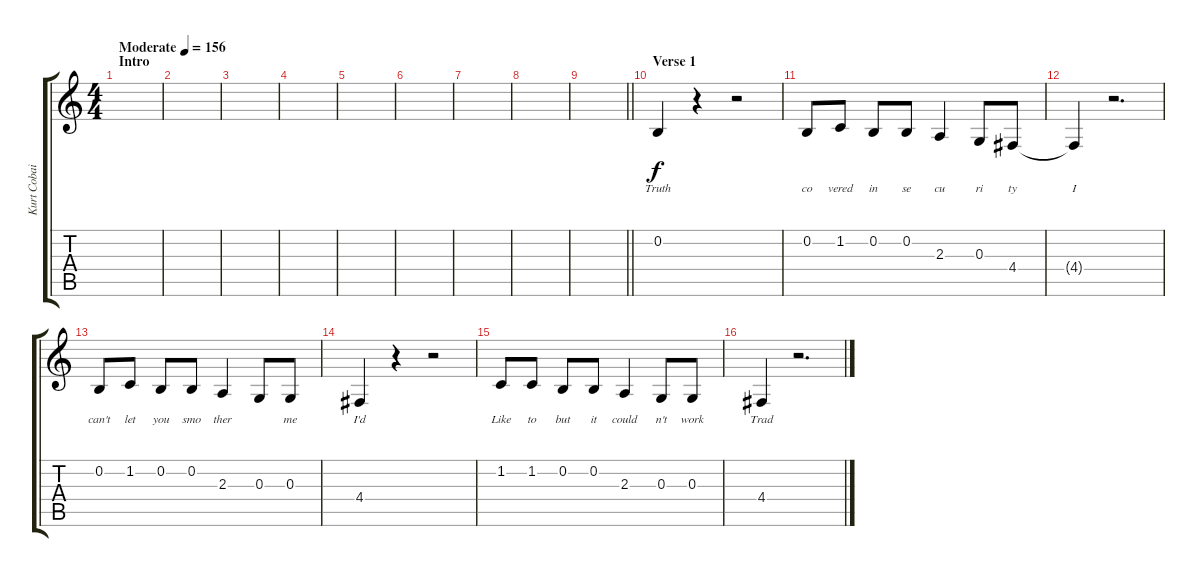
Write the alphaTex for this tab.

\track ("Kurt Cobain - Voice" "Kurt Cobai") {instrument baritonesax}
\staff {score tabs}
\tuning (E4 B3 G3 D3 A2 E2) {hide}
\ts (4 4)
\section ("" "Intro")
\tempo (156 "Moderate")
\clef g2
\ks c
|
|
|
|
|
|
|
|
\barLineRight lightlight
|
\section ("" "Verse 1")
0.2.4{lyrics (0 "Truth") lyrics (1 "") lyrics (2 "") lyrics (3 "") lyrics (4 "")} r.4 r.2 |
0.2.8{lyrics (0 "co") lyrics (1 "") lyrics (2 "") lyrics (3 "") lyrics (4 "")} 1.2.8{lyrics (0 "vered") lyrics (1 "") lyrics (2 "") lyrics (3 "") lyrics (4 "")} 0.2.8{lyrics (0 "in") lyrics (1 "") lyrics (2 "") lyrics (3 "") lyrics (4 "")} 0.2.8{lyrics (0 "se") lyrics (1 "") lyrics (2 "") lyrics (3 "") lyrics (4 "")} 2.3.4{lyrics (0 "cu") lyrics (1 "") lyrics (2 "") lyrics (3 "") lyrics (4 "")} 0.3.8{lyrics (0 "ri") lyrics (1 "") lyrics (2 "") lyrics (3 "") lyrics (4 "")} 4.4.8{lyrics (0 "ty") lyrics (1 "") lyrics (2 "") lyrics (3 "") lyrics (4 "")} |
4.4{t}.4{lyrics (0 "I") lyrics (1 "") lyrics (2 "") lyrics (3 "") lyrics (4 "")} r.2{d} |
0.2.8{lyrics (0 "can't") lyrics (1 "") lyrics (2 "") lyrics (3 "") lyrics (4 "")} 1.2.8{lyrics (0 "let") lyrics (1 "") lyrics (2 "") lyrics (3 "") lyrics (4 "")} 0.2.8{lyrics (0 "you") lyrics (1 "") lyrics (2 "") lyrics (3 "") lyrics (4 "")} 0.2.8{lyrics (0 "smo") lyrics (1 "") lyrics (2 "") lyrics (3 "") lyrics (4 "")} 2.3.4{lyrics (0 "ther") lyrics (1 "") lyrics (2 "") lyrics (3 "") lyrics (4 "")} 0.3.8{lyrics (0 "") lyrics (1 "") lyrics (2 "") lyrics (3 "") lyrics (4 "")} 0.3.8{lyrics (0 "me") lyrics (1 "") lyrics (2 "") lyrics (3 "") lyrics (4 "")} |
4.4.4{lyrics (0 "I'd") lyrics (1 "") lyrics (2 "") lyrics (3 "") lyrics (4 "")} r.4 r.2 |
1.2.8{lyrics (0 "Like") lyrics (1 "") lyrics (2 "") lyrics (3 "") lyrics (4 "")} 1.2.8{lyrics (0 "to") lyrics (1 "") lyrics (2 "") lyrics (3 "") lyrics (4 "")} 0.2.8{lyrics (0 "but") lyrics (1 "") lyrics (2 "") lyrics (3 "") lyrics (4 "")} 0.2.8{lyrics (0 "it") lyrics (1 "") lyrics (2 "") lyrics (3 "") lyrics (4 "")} 2.3.4{lyrics (0 "could") lyrics (1 "") lyrics (2 "") lyrics (3 "") lyrics (4 "")} 0.3.8{lyrics (0 "n't") lyrics (1 "") lyrics (2 "") lyrics (3 "") lyrics (4 "")} 0.3.8{lyrics (0 "work") lyrics (1 "") lyrics (2 "") lyrics (3 "") lyrics (4 "")} |
4.4.4{lyrics (0 "Trad") lyrics (1 "") lyrics (2 "") lyrics (3 "") lyrics (4 "")} r.2{d}
